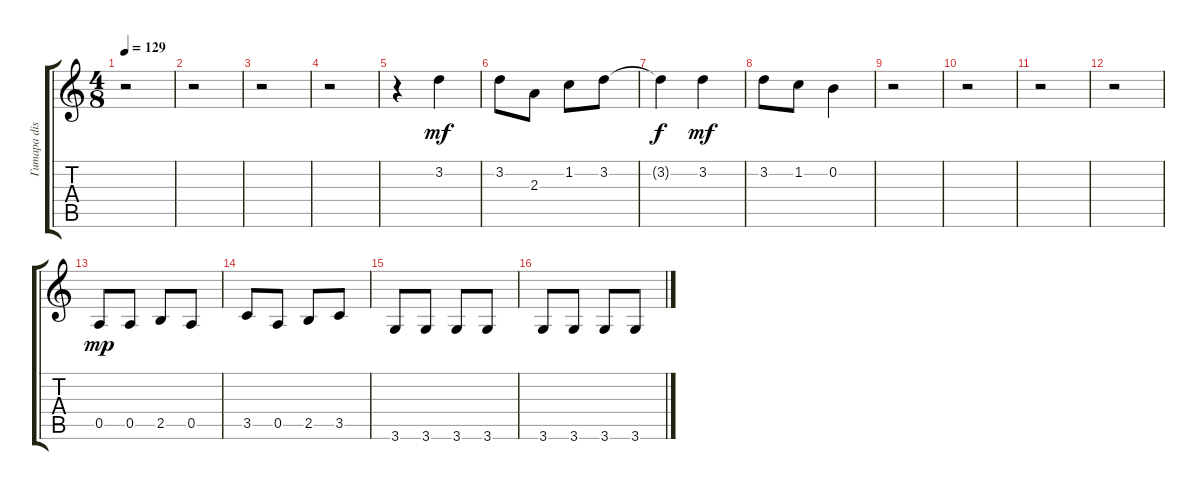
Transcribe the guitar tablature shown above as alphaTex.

\track ("Гитара dist2" "Гитара dis") {instrument distortionguitar}
\staff {score tabs}
\tuning (E4 B3 G3 D3 A2 E2) {hide}
\ts (4 8)
\tempo 129
\clef g2
\ks c
r.2{dy mf} |
r.2 |
r.2 |
r.2 |
r.4 3.2.4 |
3.2.8 2.3.8 1.2.8 3.2.8 |
3.2{t}.4{dy f} 3.2.4{dy mf} |
3.2.8 1.2.8 0.2.4 |
r.2 |
r.2 |
r.2 |
r.2 |
0.5.8{dy mp} 0.5.8 2.5.8 0.5.8 |
3.5.8 0.5.8 2.5.8 3.5.8 |
3.6.8 3.6.8 3.6.8 3.6.8 |
3.6.8 3.6.8 3.6.8 3.6.8
